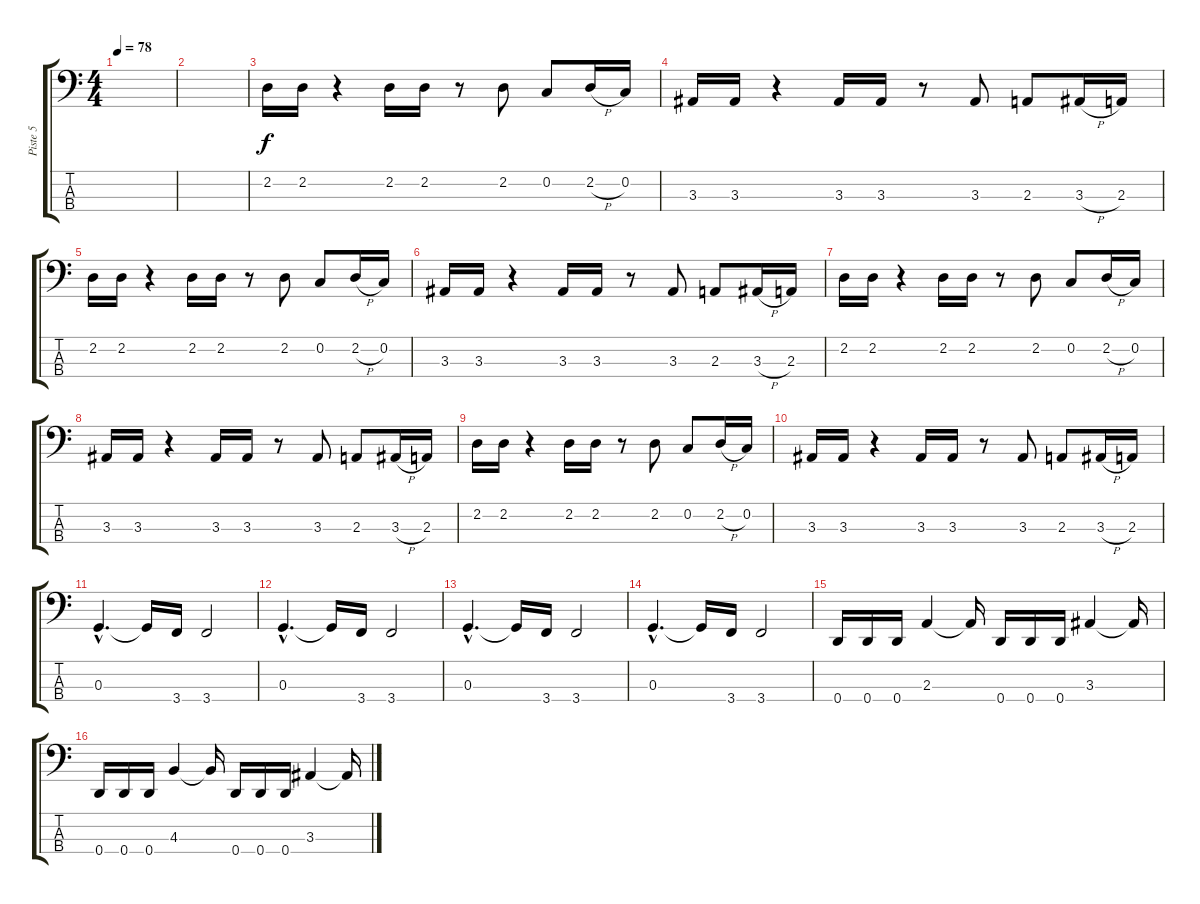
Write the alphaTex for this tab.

\track ("Piste 5" "Piste 5") {instrument electricbassfinger}
\staff {score tabs}
\tuning (F2 C2 G1 D1) {hide}
\ts (4 4)
\tempo 78
\clef f4
\ks c
|
|
2.2.16 2.2.16 r.4 2.2.16 2.2.16 r.8 2.2.8 0.2.8 2.2{h}.16 0.2.16 |
3.3.16 3.3.16 r.4 3.3.16 3.3.16 r.8 3.3.8 2.3.8 3.3{h}.16 2.3.16 |
2.2.16 2.2.16 r.4 2.2.16 2.2.16 r.8 2.2.8 0.2.8 2.2{h}.16 0.2.16 |
3.3.16 3.3.16 r.4 3.3.16 3.3.16 r.8 3.3.8 2.3.8 3.3{h}.16 2.3.16 |
2.2.16 2.2.16 r.4 2.2.16 2.2.16 r.8 2.2.8 0.2.8 2.2{h}.16 0.2.16 |
3.3.16 3.3.16 r.4 3.3.16 3.3.16 r.8 3.3.8 2.3.8 3.3{h}.16 2.3.16 |
2.2.16 2.2.16 r.4 2.2.16 2.2.16 r.8 2.2.8 0.2.8 2.2{h}.16 0.2.16 |
3.3.16 3.3.16 r.4 3.3.16 3.3.16 r.8 3.3.8 2.3.8 3.3{h}.16 2.3.16 |
0.3{hac}.4{d} 0.3{t}.16 3.4.16 3.4.2 |
0.3{hac}.4{d} 0.3{t}.16 3.4.16 3.4.2 |
0.3{hac}.4{d} 0.3{t}.16 3.4.16 3.4.2 |
0.3{hac}.4{d} 0.3{t}.16 3.4.16 3.4.2 |
0.4.16 0.4.16 0.4.16 2.3.4 2.3{t}.16 0.4.16 0.4.16 0.4.16 3.3.4 3.3{t}.16 |
0.4.16 0.4.16 0.4.16 4.3.4 4.3{t}.16 0.4.16 0.4.16 0.4.16 3.3.4 3.3{t}.16
